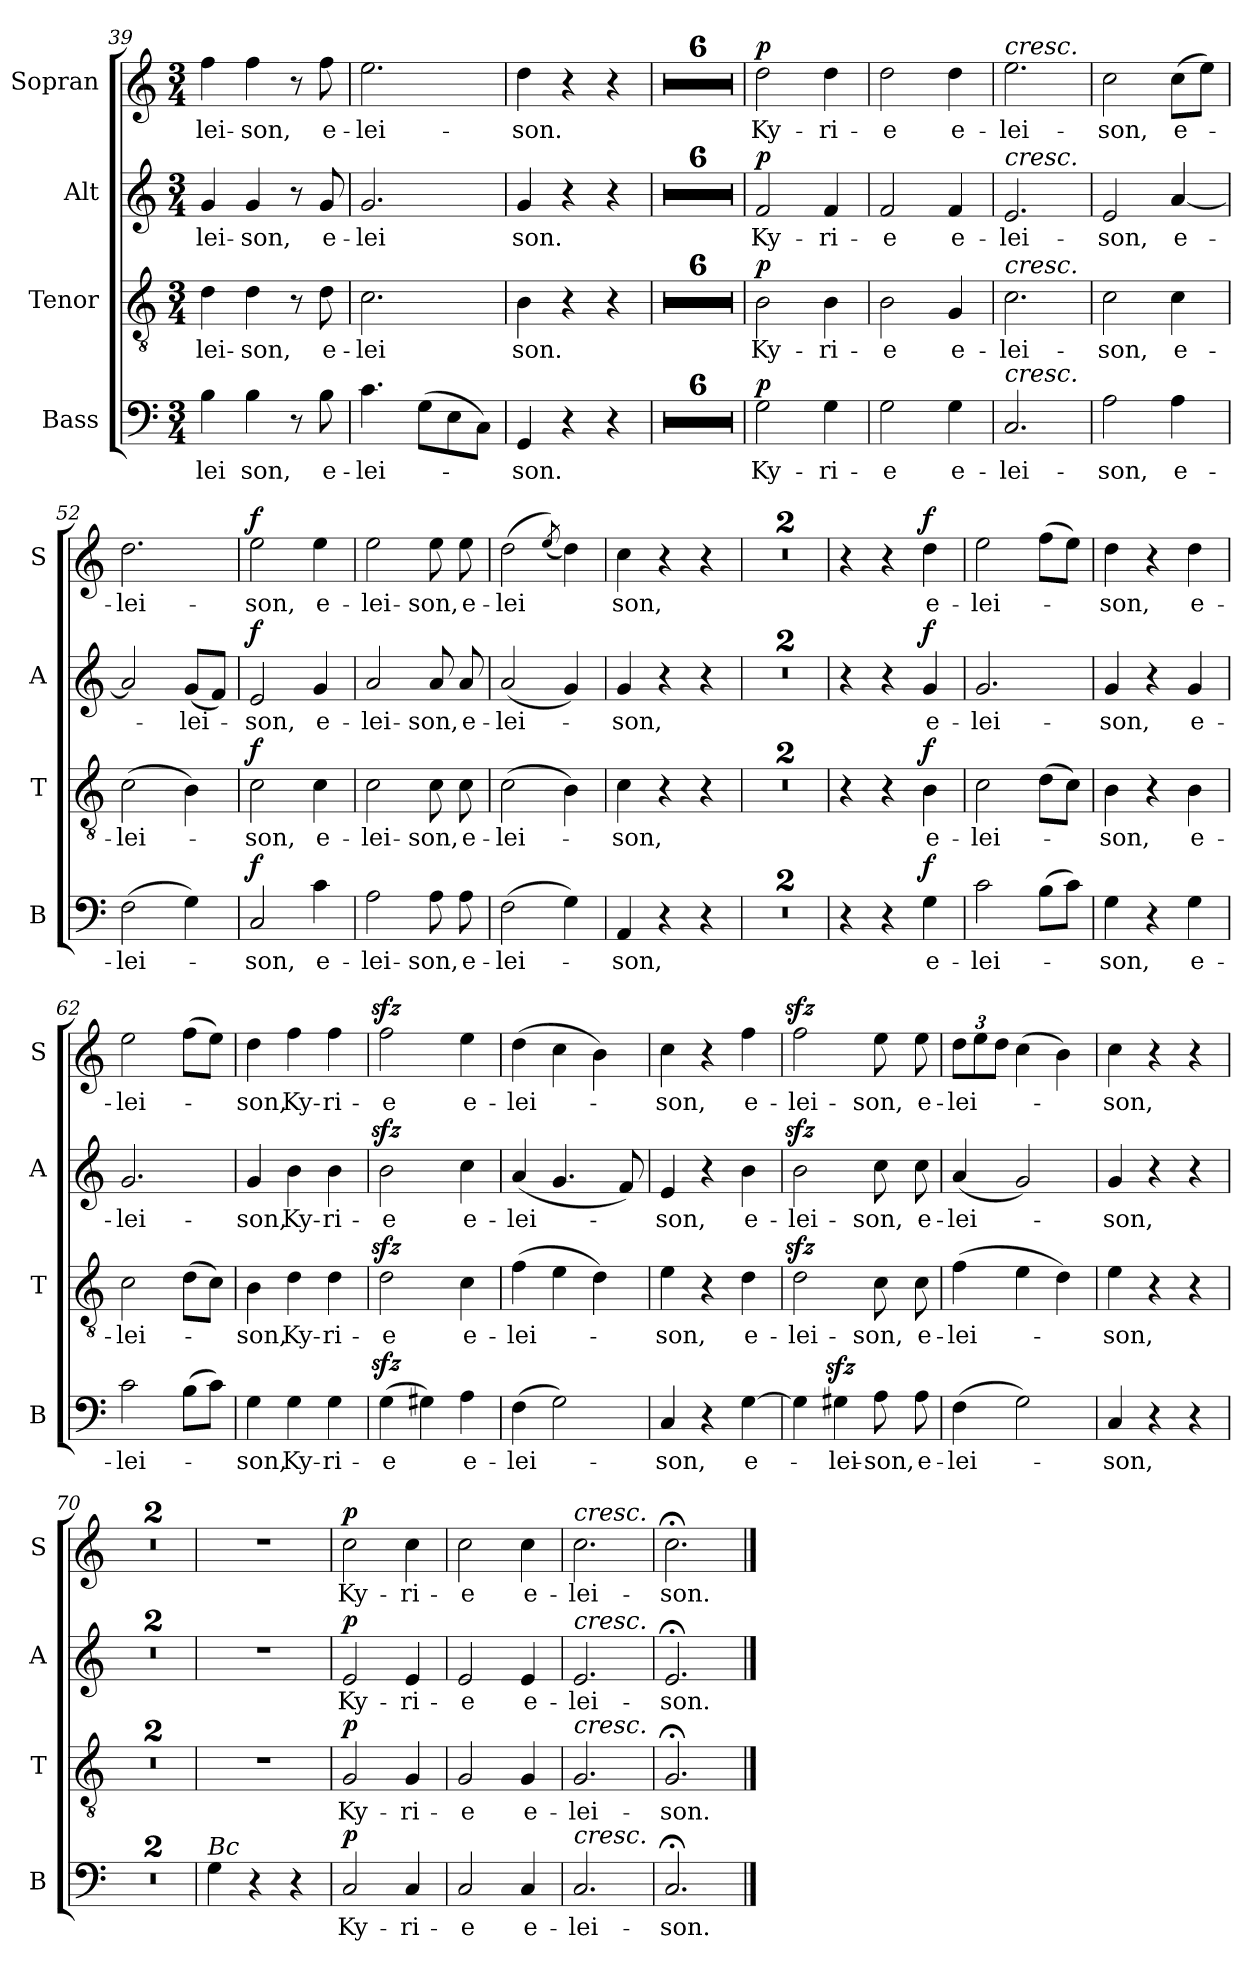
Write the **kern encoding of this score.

**kern	**text	**dynam	**kern	**text	**dynam	**kern	**text	**dynam	**kern	**text	**dynam
*part4	*part4	*part4	*part3	*part3	*part3	*part2	*part2	*part2	*part1	*part1	*part1
*staff4	*staff4	*staff4	*staff3	*staff3	*staff3	*staff2	*staff2	*staff2	*staff1	*staff1	*staff1
*I"Bass	*	*	*I"Tenor	*	*	*I"Alt	*	*	*I"Sopran	*	*
*I'B	*	*	*I'T	*	*	*I'A	*	*	*I'S	*	*
*clefF4	*	*	*clefGv2	*	*	*clefG2	*	*	*clefG2	*	*
*k[]	*	*	*k[]	*	*	*k[]	*	*	*k[]	*	*
*C:	*	*	*C:	*	*	*C:	*	*	*C:	*	*
*M3/4	*	*	*M3/4	*	*	*M3/4	*	*	*M3/4	*	*
=39	=39	=39	=39	=39	=39	=39	=39	=39	=39	=39	=39
!	!LO:LY:b	!	!	!LO:LY:b	!	!	!LO:LY:b	!	!	!LO:LY:b	!
4B\	-lei	.	4d\	-lei-	.	4g/	-lei-	.	4ff\	-lei-	.
!	!LO:LY:b	!	!	!LO:LY:b	!	!	!LO:LY:b	!	!	!LO:LY:b	!
4B\	son,	.	4d\	-son,	.	4g/	-son,	.	4ff\	-son,	.
8r	.	.	8r	.	.	8r	.	.	8r	.	.
!	!LO:LY:b	!	!	!LO:LY:b	!	!	!LO:LY:b	!	!	!LO:LY:b	!
8B\	e-	.	8d\	e-	.	8g/	e-	.	8ff\	e-	.
=40	=40	=40	=40	=40	=40	=40	=40	=40	=40	=40	=40
!	!LO:LY:b	!	!	!LO:LY:b	!	!	!LO:LY:b	!	!	!LO:LY:b	!
4.c\	-lei-	.	2.c\	-lei	.	2.g/	-lei	.	2.ee\	-lei-	.
(>8G\L	.	.	.	.	.	.	.	.	.	.	.
8E\	.	.	.	.	.	.	.	.	.	.	.
8C\J)	.	.	.	.	.	.	.	.	.	.	.
!!LO:LB:g=z
=41	=41	=41	=41	=41	=41	=41	=41	=41	=41	=41	=41
!	!LO:LY:b	!	!	!LO:LY:b	!	!	!LO:LY:b	!	!	!LO:LY:b	!
4GG/	-son.	.	4B\	son.	.	4g/	son.	.	4dd\	-son.	.
4r	.	.	4r	.	.	4r	.	.	4r	.	.
4r	.	.	4r	.	.	4r	.	.	4r	.	.
=42	=42	=42	=42	=42	=42	=42	=42	=42	=42	=42	=42
2.r	.	.	2.r	.	.	2.r	.	.	2.r	.	.
=43	=43	=43	=43	=43	=43	=43	=43	=43	=43	=43	=43
2.r	.	.	2.r	.	.	2.r	.	.	2.r	.	.
=44	=44	=44	=44	=44	=44	=44	=44	=44	=44	=44	=44
2.r	.	.	2.r	.	.	2.r	.	.	2.r	.	.
=45	=45	=45	=45	=45	=45	=45	=45	=45	=45	=45	=45
2.r	.	.	2.r	.	.	2.r	.	.	2.r	.	.
=46	=46	=46	=46	=46	=46	=46	=46	=46	=46	=46	=46
2.r	.	.	2.r	.	.	2.r	.	.	2.r	.	.
=47	=47	=47	=47	=47	=47	=47	=47	=47	=47	=47	=47
2.r	.	.	2.r	.	.	2.r	.	.	2.r	.	.
=48	=48	=48	=48	=48	=48	=48	=48	=48	=48	=48	=48
!	!LO:LY:b	!LO:DY:a	!	!LO:LY:b	!LO:DY:a	!	!LO:LY:b	!LO:DY:a	!	!LO:LY:b	!LO:DY:a
2G\	Ky-	p	2B\	Ky-	p	2f/	Ky-	p	2dd\	Ky-	p
!	!LO:LY:b	!	!	!LO:LY:b	!	!	!LO:LY:b	!	!	!LO:LY:b	!
4G\	-ri-	.	4B\	-ri-	.	4f/	-ri-	.	4dd\	-ri-	.
=49	=49	=49	=49	=49	=49	=49	=49	=49	=49	=49	=49
!	!LO:LY:b	!	!	!LO:LY:b	!	!	!LO:LY:b	!	!	!LO:LY:b	!
2G\	-e	.	2B\	-e	.	2f/	-e	.	2dd\	-e	.
!	!LO:LY:b	!	!	!LO:LY:b	!	!	!LO:LY:b	!	!	!LO:LY:b	!
4G\	e-	.	4G/	e-	.	4f/	e-	.	4dd\	e-	.
=50	=50	=50	=50	=50	=50	=50	=50	=50	=50	=50	=50
!	!	!	!	!	!	!	!	!	!LO:TX:a:i:t=cresc.	!	!
!	!	!	!	!	!	!LO:TX:a:i:t=cresc.	!	!	!	!	!
!	!	!	!LO:TX:a:i:t=cresc.	!	!	!	!	!	!	!	!
!LO:TX:a:i:t=cresc.	!	!	!	!	!	!	!	!	!	!	!
!	!LO:LY:b	!	!	!LO:LY:b	!	!	!LO:LY:b	!	!	!LO:LY:b	!
2.C/	-lei-	.	2.c\	-lei-	.	2.e/	-lei-	.	2.ee\	-lei-	.
=51	=51	=51	=51	=51	=51	=51	=51	=51	=51	=51	=51
!	!LO:LY:b	!	!	!LO:LY:b	!	!	!LO:LY:b	!	!	!LO:LY:b	!
2A\	-son,	.	2c\	-son,	.	2e/	-son,	.	2cc\	-son,	.
!	!LO:LY:b	!	!	!LO:LY:b	!	!	!LO:LY:b	!	!	!LO:LY:b	!
4A\	e-	.	4c\	e-	.	[4a/	e-	.	(>8cc\L	e-	.
.	.	.	.	.	.	.	.	.	8ee\J)	.	.
=52	=52	=52	=52	=52	=52	=52	=52	=52	=52	=52	=52
!	!LO:LY:b	!	!	!LO:LY:b	!	!	!	!	!	!LO:LY:b	!
(>2F\	-lei-	.	(>2c\	-lei-	.	2a/]	.	.	2.dd\	-lei-	.
!	!	!	!	!	!	!	!LO:LY:b	!	!	!	!
4G\)	.	.	4B\)	.	.	(<8g/L	-lei-	.	.	.	.
.	.	.	.	.	.	8f/J)	.	.	.	.	.
=53	=53	=53	=53	=53	=53	=53	=53	=53	=53	=53	=53
!	!LO:LY:b	!LO:DY:a	!	!LO:LY:b	!LO:DY:a	!	!LO:LY:b	!LO:DY:a	!	!LO:LY:b	!LO:DY:a
2C/	-son,	f	2c\	-son,	f	2e/	-son,	f	2ee\	-son,	f
!	!LO:LY:b	!	!	!LO:LY:b	!	!	!LO:LY:b	!	!	!LO:LY:b	!
4c\	e-	.	4c\	e-	.	4g/	e-	.	4ee\	e-	.
!!LO:PB:g=z
=54	=54	=54	=54	=54	=54	=54	=54	=54	=54	=54	=54
!	!LO:LY:b	!	!	!LO:LY:b	!	!	!LO:LY:b	!	!	!LO:LY:b	!
2A\	-lei-	.	2c\	-lei-	.	2a/	-lei-	.	2ee\	-lei-	.
!	!LO:LY:b	!	!	!LO:LY:b	!	!	!LO:LY:b	!	!	!LO:LY:b	!
8A\	-son,	.	8c\	-son,	.	8a/	-son,	.	8ee\	-son,	.
!	!LO:LY:b	!	!	!LO:LY:b	!	!	!LO:LY:b	!	!	!LO:LY:b	!
8A\	e-	.	8c\	e-	.	8a/	e-	.	8ee\	e-	.
=55	=55	=55	=55	=55	=55	=55	=55	=55	=55	=55	=55
!	!LO:LY:b	!	!	!LO:LY:b	!	!	!LO:LY:b	!	!	!LO:LY:b	!
(>2F\	-lei-	.	(>2c\	-lei-	.	(<2a/	-lei-	.	(>2dd\	-lei	.
.	.	.	.	.	.	.	.	.	(<8qee/)	.	.
4G\)	.	.	4B\)	.	.	4g/)	.	.	4dd\)	.	.
=56	=56	=56	=56	=56	=56	=56	=56	=56	=56	=56	=56
!	!LO:LY:b	!	!	!LO:LY:b	!	!	!LO:LY:b	!	!	!LO:LY:b	!
4AA/	-son,	.	4c\	-son,	.	4g/	-son,	.	4cc\	son,	.
4r	.	.	4r	.	.	4r	.	.	4r	.	.
4r	.	.	4r	.	.	4r	.	.	4r	.	.
=57	=57	=57	=57	=57	=57	=57	=57	=57	=57	=57	=57
2.r	.	.	2.r	.	.	2.r	.	.	2.r	.	.
=58	=58	=58	=58	=58	=58	=58	=58	=58	=58	=58	=58
2.r	.	.	2.r	.	.	2.r	.	.	2.r	.	.
=59	=59	=59	=59	=59	=59	=59	=59	=59	=59	=59	=59
4r	.	.	4r	.	.	4r	.	.	4r	.	.
4r	.	.	4r	.	.	4r	.	.	4r	.	.
!	!LO:LY:b	!LO:DY:a	!	!LO:LY:b	!LO:DY:a	!	!LO:LY:b	!LO:DY:a	!	!LO:LY:b	!LO:DY:a
4G\	e-	f	4B\	e-	f	4g/	e-	f	4dd\	e-	f
=60	=60	=60	=60	=60	=60	=60	=60	=60	=60	=60	=60
!	!LO:LY:b	!	!	!LO:LY:b	!	!	!LO:LY:b	!	!	!LO:LY:b	!
2c\	-lei-	.	2c\	-lei-	.	2.g/	-lei-	.	2ee\	-lei-	.
(>8B\L	.	.	(>8d\L	.	.	.	.	.	(>8ff\L	.	.
8c\J)	.	.	8c\J)	.	.	.	.	.	8ee\J)	.	.
=61	=61	=61	=61	=61	=61	=61	=61	=61	=61	=61	=61
!	!LO:LY:b	!	!	!LO:LY:b	!	!	!LO:LY:b	!	!	!LO:LY:b	!
4G\	-son,	.	4B\	-son,	.	4g/	-son,	.	4dd\	-son,	.
4r	.	.	4r	.	.	4r	.	.	4r	.	.
!	!LO:LY:b	!	!	!LO:LY:b	!	!	!LO:LY:b	!	!	!LO:LY:b	!
4G\	e-	.	4B\	e-	.	4g/	e-	.	4dd\	e-	.
!!LO:LB:g=z
=62	=62	=62	=62	=62	=62	=62	=62	=62	=62	=62	=62
!	!LO:LY:b	!	!	!LO:LY:b	!	!	!LO:LY:b	!	!	!LO:LY:b	!
2c\	-lei-	.	2c\	-lei-	.	2.g/	-lei-	.	2ee\	-lei-	.
(>8B\L	.	.	(>8d\L	.	.	.	.	.	(>8ff\L	.	.
8c\J)	.	.	8c\J)	.	.	.	.	.	8ee\J)	.	.
=63	=63	=63	=63	=63	=63	=63	=63	=63	=63	=63	=63
!	!LO:LY:b	!	!	!LO:LY:b	!	!	!LO:LY:b	!	!	!LO:LY:b	!
4G\	-son,	.	4B\	-son,	.	4g/	-son,	.	4dd\	-son,	.
!	!LO:LY:b	!	!	!LO:LY:b	!	!	!LO:LY:b	!	!	!LO:LY:b	!
4G\	Ky-	.	4d\	Ky-	.	4b\	Ky-	.	4ff\	Ky-	.
!	!LO:LY:b	!	!	!LO:LY:b	!	!	!LO:LY:b	!	!	!LO:LY:b	!
4G\	-ri-	.	4d\	-ri-	.	4b\	-ri-	.	4ff\	-ri-	.
=64	=64	=64	=64	=64	=64	=64	=64	=64	=64	=64	=64
!	!LO:LY:b	!	!	!LO:LY:b	!	!	!LO:LY:b	!	!	!LO:LY:b	!
(>4Gzz>\	-e	.	2dzz>\	-e	.	2bzz>\	-e	.	2ffzz>\	-e	.
4G#X\)	.	.	.	.	.	.	.	.	.	.	.
!	!LO:LY:b	!	!	!LO:LY:b	!	!	!LO:LY:b	!	!	!LO:LY:b	!
4A\	e-	.	4c\	e-	.	4cc\	e-	.	4ee\	e-	.
=65	=65	=65	=65	=65	=65	=65	=65	=65	=65	=65	=65
!	!LO:LY:b	!	!	!LO:LY:b	!	!	!LO:LY:b	!	!	!LO:LY:b	!
(>4F\	-lei-	.	(>4f\	-lei-	.	(<4a/	-lei-	.	(>4dd\	-lei-	.
2G\)	.	.	4e\	.	.	4.g/	.	.	4cc\	.	.
.	.	.	4d\)	.	.	.	.	.	4b\)	.	.
.	.	.	.	.	.	8f/)	.	.	.	.	.
=66	=66	=66	=66	=66	=66	=66	=66	=66	=66	=66	=66
!	!LO:LY:b	!	!	!LO:LY:b	!	!	!LO:LY:b	!	!	!LO:LY:b	!
4C/	-son,	.	4e\	-son,	.	4e/	-son,	.	4cc\	-son,	.
4r	.	.	4r	.	.	4r	.	.	4r	.	.
!	!LO:LY:b	!	!	!LO:LY:b	!	!	!LO:LY:b	!	!	!LO:LY:b	!
[4G\	e-	.	4d\	e-	.	4b\	e-	.	4ff\	e-	.
=67	=67	=67	=67	=67	=67	=67	=67	=67	=67	=67	=67
!	!	!	!	!LO:LY:b	!	!	!LO:LY:b	!	!	!LO:LY:b	!
4G\]	.	.	2dzz>\	-lei-	.	2bzz>\	-lei-	.	2ffzz>\	-lei-	.
!	!LO:LY:b	!	!	!	!	!	!	!	!	!	!
4G#Xzz>\	-lei-	.	.	.	.	.	.	.	.	.	.
!	!LO:LY:b	!	!	!LO:LY:b	!	!	!LO:LY:b	!	!	!LO:LY:b	!
8A\	-son,	.	8c\	-son,	.	8cc\	-son,	.	8ee\	-son,	.
!	!LO:LY:b	!	!	!LO:LY:b	!	!	!LO:LY:b	!	!	!LO:LY:b	!
8A\	e-	.	8c\	e-	.	8cc\	e-	.	8ee\	e-	.
=68	=68	=68	=68	=68	=68	=68	=68	=68	=68	=68	=68
!	!LO:LY:b	!	!	!LO:LY:b	!	!	!LO:LY:b	!	!	!LO:LY:b	!
(>4F\	-lei-	.	(>4f\	-lei-	.	(<4a/	-lei-	.	12dd\L	-lei-	.
.	.	.	.	.	.	.	.	.	12ee\	.	.
.	.	.	.	.	.	.	.	.	12dd\J	.	.
2G\)	.	.	4e\	.	.	2g/)	.	.	(>4cc\	.	.
.	.	.	4d\)	.	.	.	.	.	4b\)	.	.
!!LO:PB:g=z
=69	=69	=69	=69	=69	=69	=69	=69	=69	=69	=69	=69
!	!LO:LY:b	!	!	!LO:LY:b	!	!	!LO:LY:b	!	!	!LO:LY:b	!
4C/	-son,	.	4e\	-son,	.	4g/	-son,	.	4cc\	-son,	.
4r	.	.	4r	.	.	4r	.	.	4r	.	.
4r	.	.	4r	.	.	4r	.	.	4r	.	.
=70	=70	=70	=70	=70	=70	=70	=70	=70	=70	=70	=70
2.r	.	.	2.r	.	.	2.r	.	.	2.r	.	.
=71	=71	=71	=71	=71	=71	=71	=71	=71	=71	=71	=71
2.r	.	.	2.r	.	.	2.r	.	.	2.r	.	.
=72	=72	=72	=72	=72	=72	=72	=72	=72	=72	=72	=72
!LO:TX:a:i:t=Bc	!	!	!	!	!	!	!	!	!	!	!
4G\	.	.	2.r	.	.	2.r	.	.	2.r	.	.
4r	.	.	.	.	.	.	.	.	.	.	.
4r	.	.	.	.	.	.	.	.	.	.	.
=73	=73	=73	=73	=73	=73	=73	=73	=73	=73	=73	=73
!	!LO:LY:b	!LO:DY:a	!	!LO:LY:b	!LO:DY:a	!	!LO:LY:b	!LO:DY:a	!	!LO:LY:b	!LO:DY:a
2C/	Ky-	p	2G/	Ky-	p	2e/	Ky-	p	2cc\	Ky-	p
!	!LO:LY:b	!	!	!LO:LY:b	!	!	!LO:LY:b	!	!	!LO:LY:b	!
4C/	-ri-	.	4G/	-ri-	.	4e/	-ri-	.	4cc\	-ri-	.
=74	=74	=74	=74	=74	=74	=74	=74	=74	=74	=74	=74
!	!LO:LY:b	!	!	!LO:LY:b	!	!	!LO:LY:b	!	!	!LO:LY:b	!
2C/	-e	.	2G/	-e	.	2e/	-e	.	2cc\	-e	.
!	!LO:LY:b	!	!	!LO:LY:b	!	!	!LO:LY:b	!	!	!LO:LY:b	!
4C/	e-	.	4G/	e-	.	4e/	e-	.	4cc\	e-	.
=75	=75	=75	=75	=75	=75	=75	=75	=75	=75	=75	=75
!	!	!	!	!	!	!	!	!	!LO:TX:a:i:t=cresc.	!	!
!	!	!	!	!	!	!LO:TX:a:i:t=cresc.	!	!	!	!	!
!	!	!	!LO:TX:a:i:t=cresc.	!	!	!	!	!	!	!	!
!LO:TX:a:i:t=cresc.	!	!	!	!	!	!	!	!	!	!	!
!	!LO:LY:b	!	!	!LO:LY:b	!	!	!LO:LY:b	!	!	!LO:LY:b	!
2.C/	-lei-	.	2.G/	-lei-	.	2.e/	-lei-	.	2.cc\	-lei-	.
=76	=76	=76	=76	=76	=76	=76	=76	=76	=76	=76	=76
!	!LO:LY:b	!	!	!LO:LY:b	!	!	!LO:LY:b	!	!	!LO:LY:b	!
2.C;</	-son.	.	2.G;</	-son.	.	2.e;</	-son.	.	2.cc;<\	-son.	.
==	==	==	==	==	==	==	==	==	==	==	==
*-	*-	*-	*-	*-	*-	*-	*-	*-	*-	*-	*-
